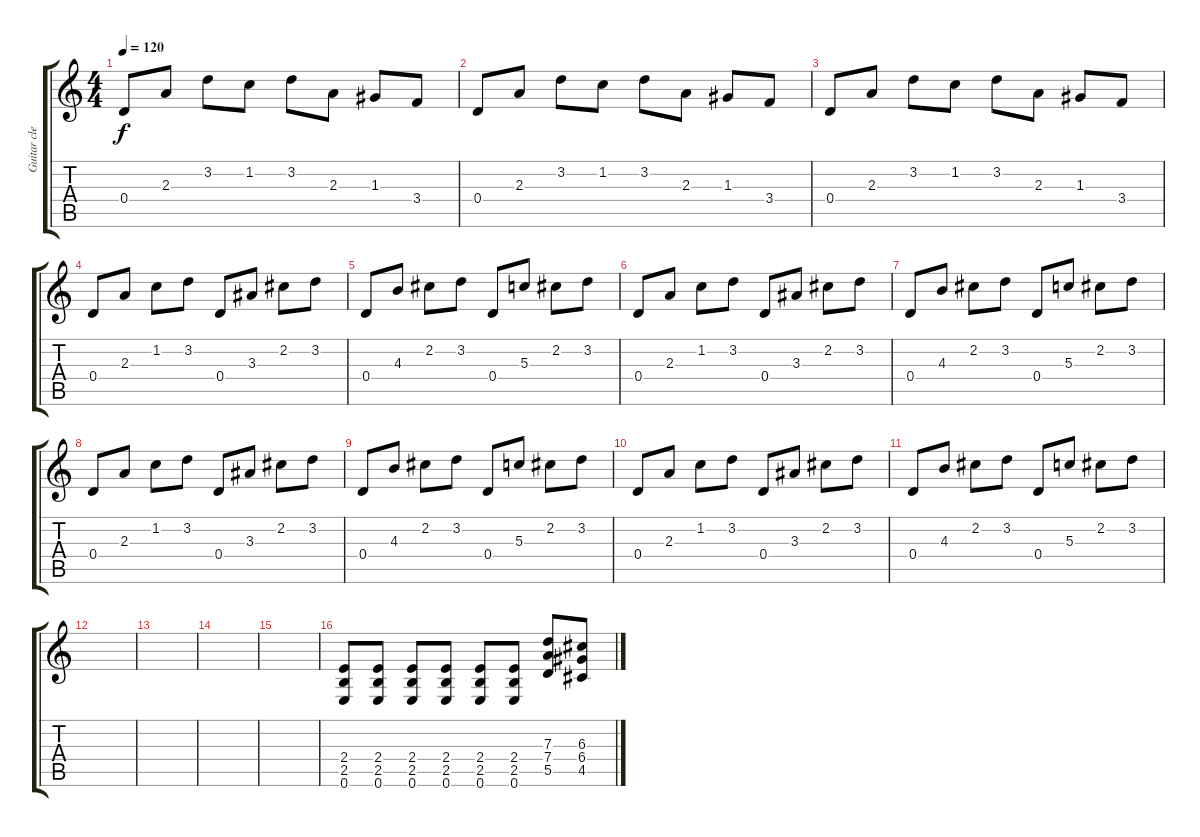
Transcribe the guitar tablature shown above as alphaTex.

\track ("Guitar clean" "Guitar cle") {instrument electricguitarclean}
\staff {score tabs}
\tuning (E4 B3 G3 D3 A2 E2) {hide}
\ts (4 4)
\tempo 120
\clef g2
\ks c
0.4.8{dy f} 2.3.8 3.2.8 1.2.8 3.2.8 2.3.8 1.3.8 3.4.8 |
0.4.8 2.3.8 3.2.8 1.2.8 3.2.8 2.3.8 1.3.8 3.4.8 |
0.4.8 2.3.8 3.2.8 1.2.8 3.2.8 2.3.8 1.3.8 3.4.8 |
0.4.8 2.3.8 1.2.8 3.2.8 0.4.8 3.3.8 2.2.8 3.2.8 |
0.4.8 4.3.8 2.2.8 3.2.8 0.4.8 5.3.8 2.2.8 3.2.8 |
0.4.8 2.3.8 1.2.8 3.2.8 0.4.8 3.3.8 2.2.8 3.2.8 |
0.4.8 4.3.8 2.2.8 3.2.8 0.4.8 5.3.8 2.2.8 3.2.8 |
0.4.8 2.3.8 1.2.8 3.2.8 0.4.8 3.3.8 2.2.8 3.2.8 |
0.4.8 4.3.8 2.2.8 3.2.8 0.4.8 5.3.8 2.2.8 3.2.8 |
0.4.8 2.3.8 1.2.8 3.2.8 0.4.8 3.3.8 2.2.8 3.2.8 |
0.4.8 4.3.8 2.2.8 3.2.8 0.4.8 5.3.8 2.2.8 3.2.8 |
|
|
|
|
(2.4 2.5 0.6).8 (2.4 2.5 0.6).8 (2.4 2.5 0.6).8 (2.4 2.5 0.6).8 (2.4 2.5 0.6).8 (2.4 2.5 0.6).8 (7.3 7.4 5.5).8 (6.3 6.4 4.5).8
